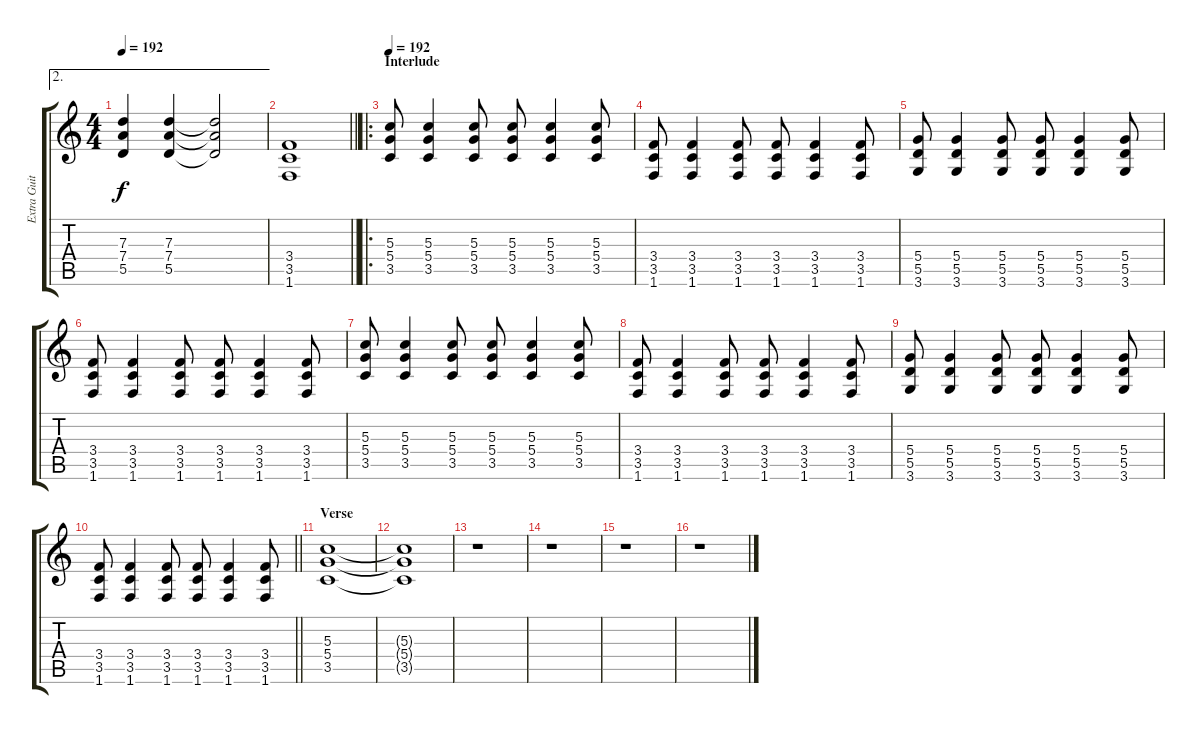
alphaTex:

\track ("Extra Guitar" "Extra Guit") {instrument distortionguitar}
\staff {score tabs}
\tuning (E4 B3 G3 D3 A2 E2) {hide}
\ae 2
\ts (4 4)
\tempo 192
\clef g2
\ks c
(7.3 7.4 5.5).4{dy f} (7.3 7.4 5.5).4 (7.3{t} 7.4{t} 5.5{t}).2 |
\barLineRight lightlight
(3.4 3.5 1.6).1 |
\ro
\section ("" "Interlude")
\tempo 192
(5.3 5.4 3.5).8 (5.3 5.4 3.5).4 (5.3 5.4 3.5).8 (5.3 5.4 3.5).8 (5.3 5.4 3.5).4 (5.3 5.4 3.5).8 |
(3.4 3.5 1.6).8 (3.4 3.5 1.6).4 (3.4 3.5 1.6).8 (3.4 3.5 1.6).8 (3.4 3.5 1.6).4 (3.4 3.5 1.6).8 |
(5.4 5.5 3.6).8 (5.4 5.5 3.6).4 (5.4 5.5 3.6).8 (5.4 5.5 3.6).8 (5.4 5.5 3.6).4 (5.4 5.5 3.6).8 |
(3.4 3.5 1.6).8 (3.4 3.5 1.6).4 (3.4 3.5 1.6).8 (3.4 3.5 1.6).8 (3.4 3.5 1.6).4 (3.4 3.5 1.6).8 |
(5.3 5.4 3.5).8 (5.3 5.4 3.5).4 (5.3 5.4 3.5).8 (5.3 5.4 3.5).8 (5.3 5.4 3.5).4 (5.3 5.4 3.5).8 |
(3.4 3.5 1.6).8 (3.4 3.5 1.6).4 (3.4 3.5 1.6).8 (3.4 3.5 1.6).8 (3.4 3.5 1.6).4 (3.4 3.5 1.6).8 |
(5.4 5.5 3.6).8 (5.4 5.5 3.6).4 (5.4 5.5 3.6).8 (5.4 5.5 3.6).8 (5.4 5.5 3.6).4 (5.4 5.5 3.6).8 |
\barLineRight lightlight
(3.4 3.5 1.6).8 (3.4 3.5 1.6).4 (3.4 3.5 1.6).8 (3.4 3.5 1.6).8 (3.4 3.5 1.6).4 (3.4 3.5 1.6).8 |
\section ("" "Verse")
(5.3 5.4 3.5).1 |
(5.3{t} 5.4{t} 3.5{t}).1 |
r.1 |
r.1 |
r.1 |
r.1
